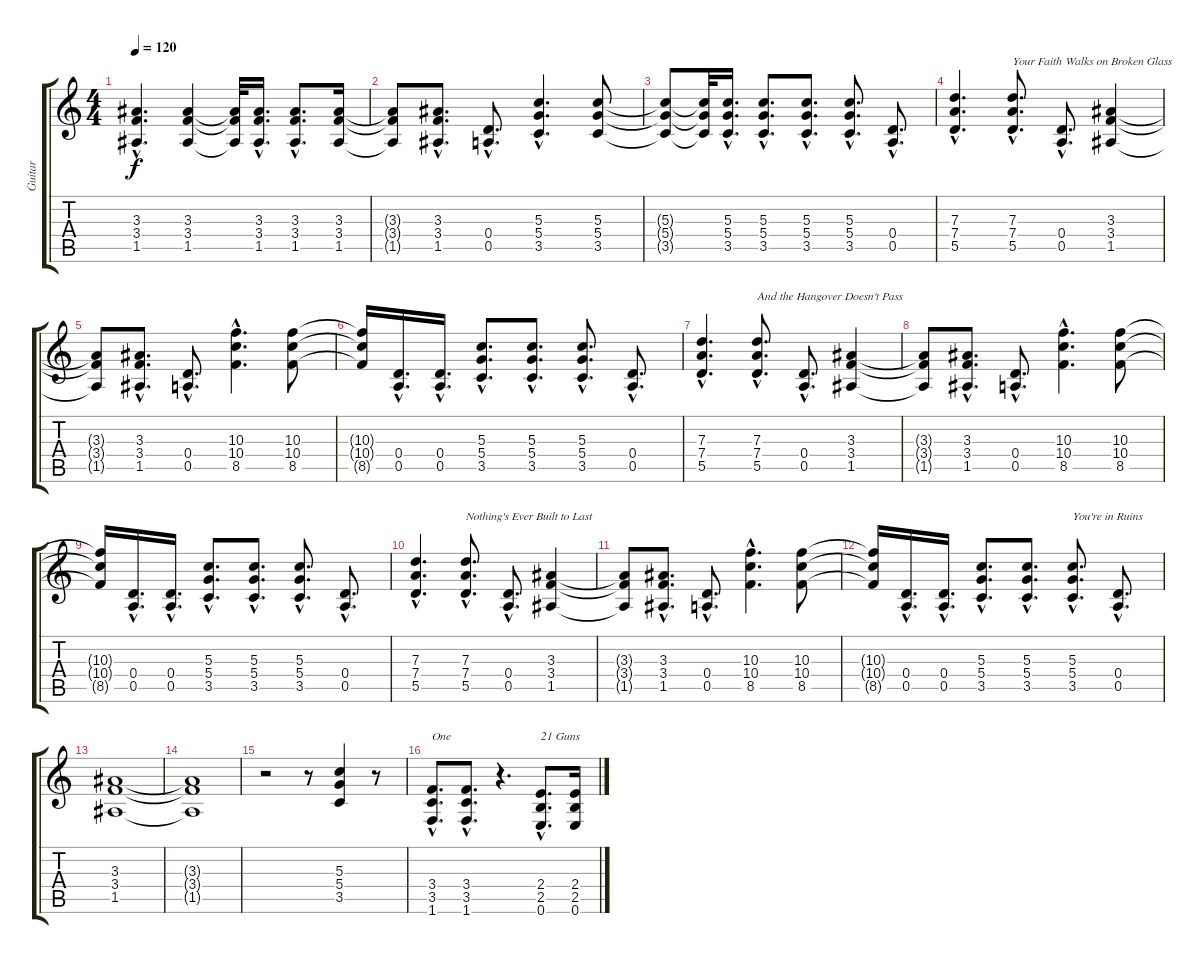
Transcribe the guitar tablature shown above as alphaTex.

\track ("Guitar" "Guitar") {instrument acousticguitarsteel}
\staff {score tabs}
\tuning (E4 B3 G3 D3 A2 E2) {hide}
\ts (4 4)
\tempo 120
\clef g2
\ks c
(3.3{hac} 3.4{hac} 1.5{hac}).4{d dy f} (3.3 3.4 1.5).4 (3.3{t} 3.4{t} 1.5{t}).32 (3.3{hac} 3.4{hac} 1.5{hac}).16{d} (3.3{hac} 3.4{hac} 1.5{hac}).8{d} (3.3 3.4 1.5).16 |
(3.3{t} 3.4{t} 1.5{t}).8 (3.3{hac} 3.4{hac} 1.5{hac}).8{d} (0.4{hac} 0.5{hac}).8{d} (5.3{hac} 5.4{hac} 3.5{hac}).4{d} (5.3 5.4 3.5).8 |
(5.3{t} 5.4{t} 3.5{t}).8 (5.3{t} 5.4{t} 3.5{t}).32 (5.3{hac} 5.4{hac} 3.5{hac}).16{d} (5.3{hac} 5.4{hac} 3.5{hac}).8{d} (5.3{hac} 5.4{hac} 3.5{hac}).8{d} (5.3{hac} 5.4{hac} 3.5{hac}).8{d} (0.4{hac} 0.5{hac}).8{d} |
(7.3{hac} 7.4{hac} 5.5{hac}).4{d} (7.3{hac} 7.4{hac} 5.5{hac}).8{d txt "Your Faith Walks on Broken Glass"} (0.4{hac} 0.5{hac}).8{d} (3.3 3.4 1.5).4 |
(3.3{t} 3.4{t} 1.5{t}).8 (3.3{hac} 3.4{hac} 1.5{hac}).8{d} (0.4{hac} 0.5{hac}).8{d} (10.3{hac} 10.4{hac} 8.5{hac}).4{d} (10.3 10.4 8.5).8 |
(10.3{t} 10.4{t} 8.5{t}).16 (0.4{hac} 0.5{hac}).16{d} (0.4{hac} 0.5{hac}).16{d} (5.3{hac} 5.4{hac} 3.5{hac}).8{d} (5.3{hac} 5.4{hac} 3.5{hac}).8{d} (5.3{hac} 5.4{hac} 3.5{hac}).8{d} (0.4{hac} 0.5{hac}).8{d} |
(7.3{hac} 7.4{hac} 5.5{hac}).4{d} (7.3{hac} 7.4{hac} 5.5{hac}).8{d txt "And the Hangover Doesn't Pass"} (0.4{hac} 0.5{hac}).8{d} (3.3 3.4 1.5).4 |
(3.3{t} 3.4{t} 1.5{t}).8 (3.3{hac} 3.4{hac} 1.5{hac}).8{d} (0.4{hac} 0.5{hac}).8{d} (10.3{hac} 10.4{hac} 8.5{hac}).4{d} (10.3 10.4 8.5).8 |
(10.3{t} 10.4{t} 8.5{t}).16 (0.4{hac} 0.5{hac}).16{d} (0.4{hac} 0.5{hac}).16{d} (5.3{hac} 5.4{hac} 3.5{hac}).8{d} (5.3{hac} 5.4{hac} 3.5{hac}).8{d} (5.3{hac} 5.4{hac} 3.5{hac}).8{d} (0.4{hac} 0.5{hac}).8{d} |
(7.3{hac} 7.4{hac} 5.5{hac}).4{d} (7.3{hac} 7.4{hac} 5.5{hac}).8{d txt "Nothing's Ever Built to Last"} (0.4{hac} 0.5{hac}).8{d} (3.3 3.4 1.5).4 |
(3.3{t} 3.4{t} 1.5{t}).8 (3.3{hac} 3.4{hac} 1.5{hac}).8{d} (0.4{hac} 0.5{hac}).8{d} (10.3{hac} 10.4{hac} 8.5{hac}).4{d} (10.3 10.4 8.5).8 |
(10.3{t} 10.4{t} 8.5{t}).16 (0.4{hac} 0.5{hac}).16{d} (0.4{hac} 0.5{hac}).16{d} (5.3{hac} 5.4{hac} 3.5{hac}).8{d} (5.3{hac} 5.4{hac} 3.5{hac}).8{d} (5.3{hac} 5.4{hac} 3.5{hac}).8{d txt "You're in Ruins"} (0.4{hac} 0.5{hac}).8{d} |
(3.3 3.4 1.5).1 |
(3.3{t} 3.4{t} 1.5{t}).1 |
r.2 r.8 (5.3 5.4 3.5).4{instrument distortionguitar} r.8 |
(3.4{hac} 3.5{hac} 1.6{hac}).8{d txt "One"} (3.4{hac} 3.5{hac} 1.6{hac}).8{d} r.4{d} (2.4{hac} 2.5{hac} 0.6{hac}).8{d txt "21 Guns"} (2.4 2.5 0.6).16
